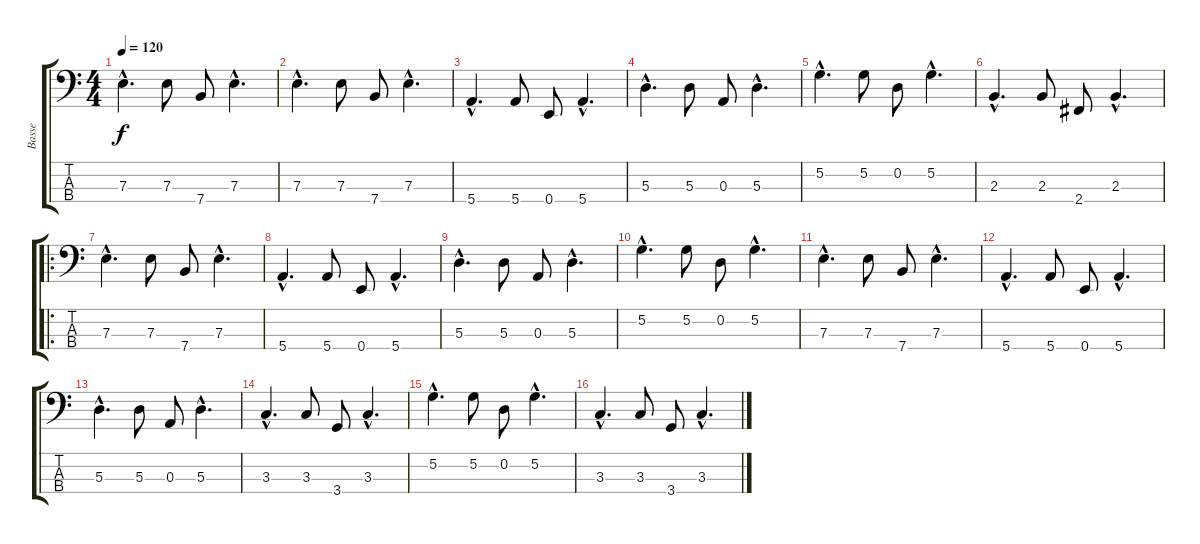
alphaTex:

\track ("Basse" "Basse") {instrument acousticbass}
\staff {score tabs}
\tuning (G2 D2 A1 E1) {hide}
\ts (4 4)
\tempo 120
\clef f4
\ks c
7.3{hac}.4{d dy f} 7.3.8 7.4.8 7.3{hac}.4{d} |
7.3{hac}.4{d} 7.3.8 7.4.8 7.3{hac}.4{d} |
5.4{hac}.4{d} 5.4.8 0.4.8 5.4{hac}.4{d} |
5.3{hac}.4{d} 5.3.8 0.3.8 5.3{hac}.4{d} |
5.2{hac}.4{d} 5.2.8 0.2.8 5.2{hac}.4{d} |
2.3{hac}.4{d} 2.3.8 2.4.8 2.3{hac}.4{d} |
\ro
7.3{hac}.4{d} 7.3.8 7.4.8 7.3{hac}.4{d} |
5.4{hac}.4{d} 5.4.8 0.4.8 5.4{hac}.4{d} |
5.3{hac}.4{d} 5.3.8 0.3.8 5.3{hac}.4{d} |
5.2{hac}.4{d} 5.2.8 0.2.8 5.2{hac}.4{d} |
7.3{hac}.4{d} 7.3.8 7.4.8 7.3{hac}.4{d} |
5.4{hac}.4{d} 5.4.8 0.4.8 5.4{hac}.4{d} |
5.3{hac}.4{d} 5.3.8 0.3.8 5.3{hac}.4{d} |
3.3{hac}.4{d} 3.3.8 3.4.8 3.3{hac}.4{d} |
5.2{hac}.4{d} 5.2.8 0.2.8 5.2{hac}.4{d} |
3.3{hac}.4{d} 3.3.8 3.4.8 3.3{hac}.4{d}
